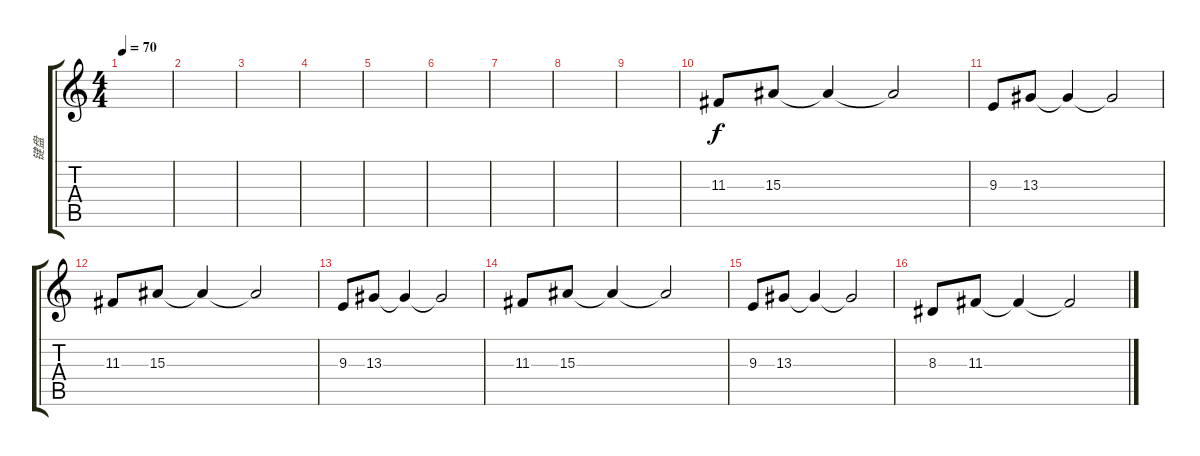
\track ("键盘" "键盘") {instrument electricgrandpiano}
\staff {score tabs}
\tuning (E4 B3 G3 D3 A2 E2) {hide}
\ts (4 4)
\tempo 70
\clef g2
\ks c
|
|
|
|
|
|
|
|
|
11.3.8 15.3.8 15.3{t}.4 15.3{t}.2 |
9.3.8 13.3.8 13.3{t}.4 13.3{t}.2 |
11.3.8 15.3.8 15.3{t}.4 15.3{t}.2 |
9.3.8 13.3.8 13.3{t}.4 13.3{t}.2 |
11.3.8 15.3.8 15.3{t}.4 15.3{t}.2 |
9.3.8 13.3.8 13.3{t}.4 13.3{t}.2 |
8.3.8 11.3.8 11.3{t}.4 11.3{t}.2
